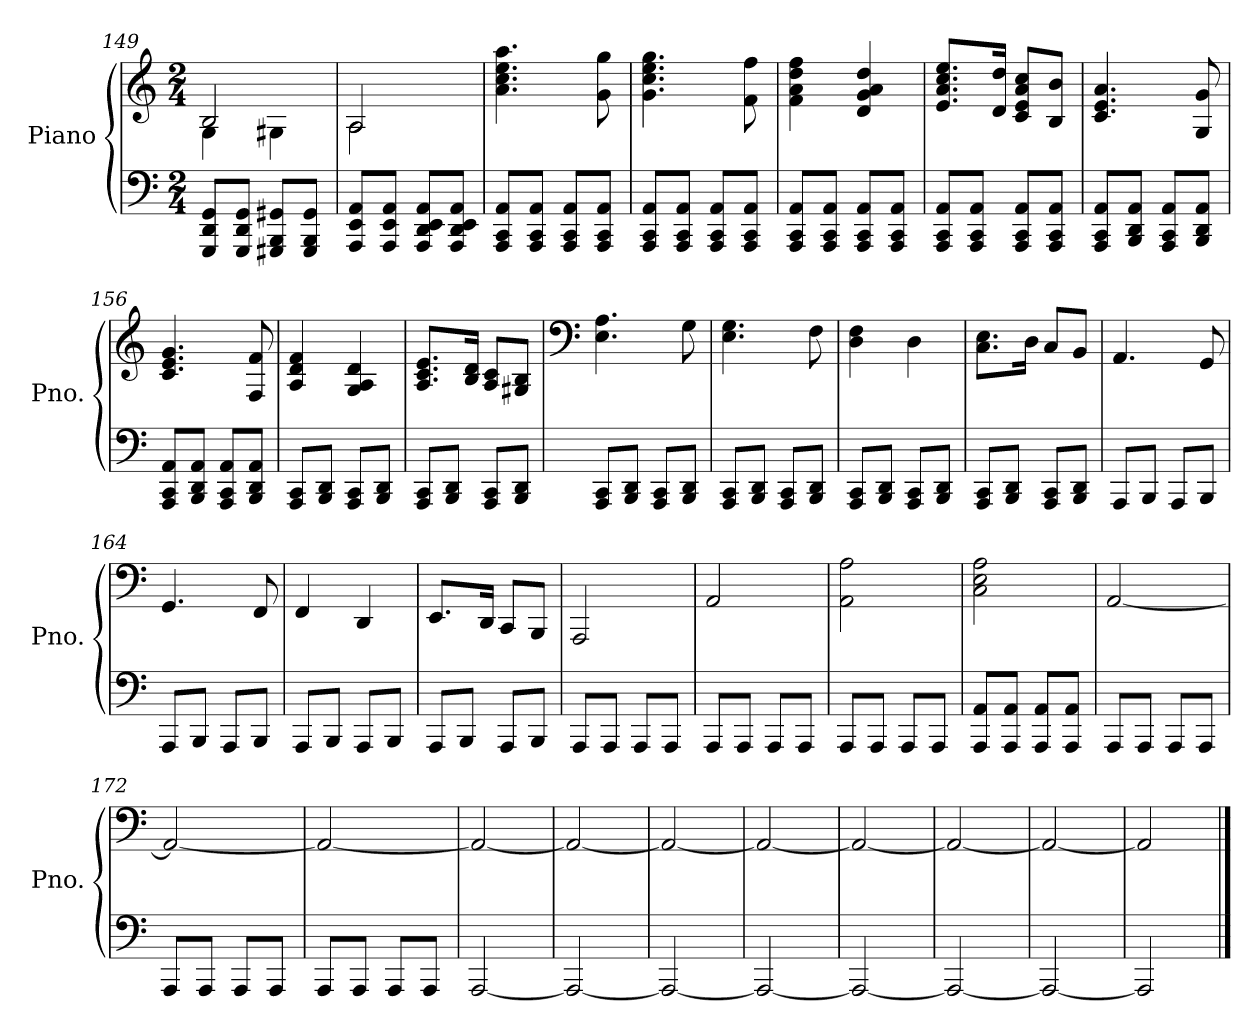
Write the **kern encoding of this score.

**kern	**kern
*part1	*part1
*staff2	*staff1
*I"Piano	*
*I'Pno.	*
*clefF4	*clefG2
*k[]	*k[]
*M2/4	*M2/4
=149	=149
*	*^
8GGG/ 8DD/ 8GG/L	2B/	4G\
8GGG/ 8DD/ 8GG/J	.	.
8GGG#X/ 8BBB/ 8GG#X/L	.	4G#X\
8GGG#/ 8BBB/ 8GG#/J	.	.
!!LO:PB:g=z	!!
=150	=150	=150
8AAA/ 8EE/ 8AA/L	2A/	2A\
8AAA/ 8EE/ 8AA/J	.	.
8AAA/ 8DD/ 8EE/ 8AA/L	.	.
8AAA/ 8DD/ 8EE/ 8AA/J	.	.
*	*v	*v
=151	=151
8AAA/ 8CC/ 8AA/L	4.a\ 4.cc\ 4.ee\ 4.aa\
8AAA/ 8CC/ 8AA/J	.
8AAA/ 8CC/ 8AA/L	.
8AAA/ 8CC/ 8AA/J	8g\ 8gg\
=152	=152
8AAA/ 8CC/ 8AA/L	4.g\ 4.cc\ 4.ee\ 4.gg\
8AAA/ 8CC/ 8AA/J	.
8AAA/ 8CC/ 8AA/L	.
8AAA/ 8CC/ 8AA/J	8f\ 8ff\
=153	=153
8AAA/ 8CC/ 8AA/L	4f\ 4a\ 4dd\ 4ff\
8AAA/ 8CC/ 8AA/J	.
8AAA/ 8CC/ 8AA/L	4d/ 4g/ 4a/ 4dd/
8AAA/ 8CC/ 8AA/J	.
=154	=154
8AAA/ 8CC/ 8AA/L	8.e/ 8.a/ 8.cc/ 8.ee/L
8AAA/ 8CC/ 8AA/J	.
.	16d/ 16dd/Jk
8AAA/ 8CC/ 8AA/L	8c/ 8e/ 8a/ 8cc/L
8AAA/ 8CC/ 8AA/J	8B/ 8b/J
=155	=155
8AAA/ 8CC/ 8AA/L	4.c/ 4.e/ 4.a/
8BBB/ 8DD/ 8AA/J	.
8AAA/ 8CC/ 8AA/L	.
8BBB/ 8DD/ 8AA/J	8G/ 8g/
!!LO:LB:g=z
=156	=156
8AAA/ 8CC/ 8AA/L	4.c/ 4.e/ 4.g/
8BBB/ 8DD/ 8AA/J	.
8AAA/ 8CC/ 8AA/L	.
8BBB/ 8DD/ 8AA/J	8F/ 8f/
=157	=157
8AAA/ 8CC/L	4A/ 4d/ 4f/
8BBB/ 8DD/J	.
8AAA/ 8CC/L	4G/ 4A/ 4d/
8BBB/ 8DD/J	.
=158	=158
8AAA/ 8CC/L	8.A/ 8.c/ 8.e/L
8BBB/ 8DD/J	.
.	16B/ 16d/Jk
8AAA/ 8CC/L	8A/ 8c/L
8BBB/ 8DD/J	8G#X/ 8B/J
=159	=159
*	*clefF4
8AAA/ 8CC/L	4.E\ 4.A\
8BBB/ 8DD/J	.
8AAA/ 8CC/L	.
8BBB/ 8DD/J	8G\
=160	=160
8AAA/ 8CC/L	4.E\ 4.G\
8BBB/ 8DD/J	.
8AAA/ 8CC/L	.
8BBB/ 8DD/J	8F\
=161	=161
8AAA/ 8CC/L	4D\ 4F\
8BBB/ 8DD/J	.
8AAA/ 8CC/L	4D\
8BBB/ 8DD/J	.
!!LO:LB:g=z
=162	=162
8AAA/ 8CC/L	8.C\ 8.E\L
8BBB/ 8DD/J	.
.	16D\Jk
8AAA/ 8CC/L	8C/L
8BBB/ 8DD/J	8BB/J
=163	=163
8AAA/L	4.AA/
8BBB/J	.
8AAA/L	.
8BBB/J	8GG/
=164	=164
8AAA/L	4.GG/
8BBB/J	.
8AAA/L	.
8BBB/J	8FF/
=165	=165
8AAA/L	4FF/
8BBB/J	.
8AAA/L	4DD/
8BBB/J	.
=166	=166
8AAA/L	8.EE/L
8BBB/J	.
.	16DD/Jk
8AAA/L	8CC/L
8BBB/J	8BBB/J
=167	=167
8AAA/L	2AAA/
8AAA/J	.
8AAA/L	.
8AAA/J	.
!!LO:LB:g=z
=168	=168
8AAA/L	2AA/
8AAA/J	.
8AAA/L	.
8AAA/J	.
=169	=169
8AAA/L	2AA\ 2A\
8AAA/J	.
8AAA/L	.
8AAA/J	.
=170	=170
8AAA/ 8AA/L	2C\ 2E\ 2A\
8AAA/ 8AA/J	.
8AAA/ 8AA/L	.
8AAA/ 8AA/J	.
=171	=171
8AAA/L	[2AA/
8AAA/J	.
8AAA/L	.
8AAA/J	.
=172	=172
8AAA/L	2AA/_
8AAA/J	.
8AAA/L	.
8AAA/J	.
=173	=173
8AAA/L	2AA/_
8AAA/J	.
8AAA/L	.
8AAA/J	.
=174	=174
[2AAA/	2AA/_
!!LO:PB:g=z
=175	=175
2AAA/_	2AA/_
=176	=176
2AAA/_	2AA/_
=177	=177
2AAA/_	2AA/_
=178	=178
2AAA/_	2AA/_
=179	=179
2AAA/_	2AA/_
=180	=180
2AAA/_	2AA/_
=181	=181
2AAA/]	2AA/]
==	==
*-	*-
